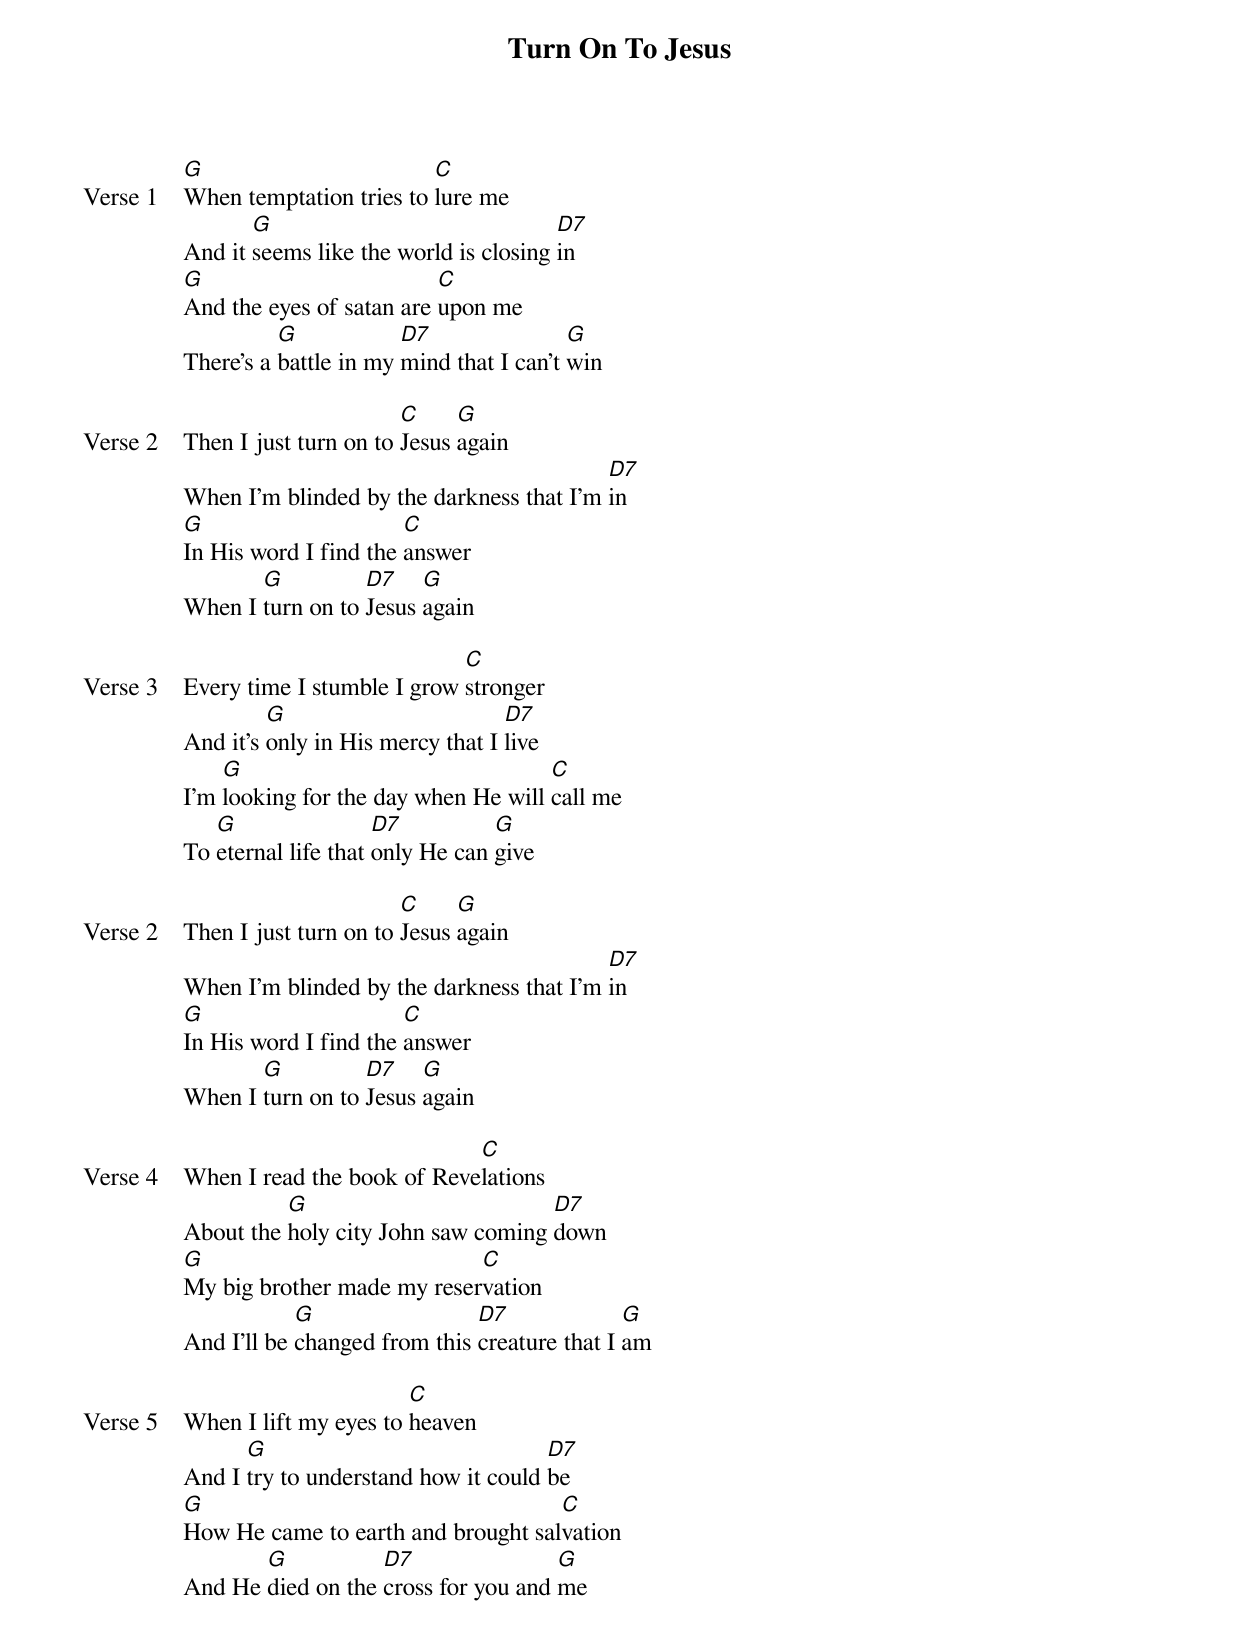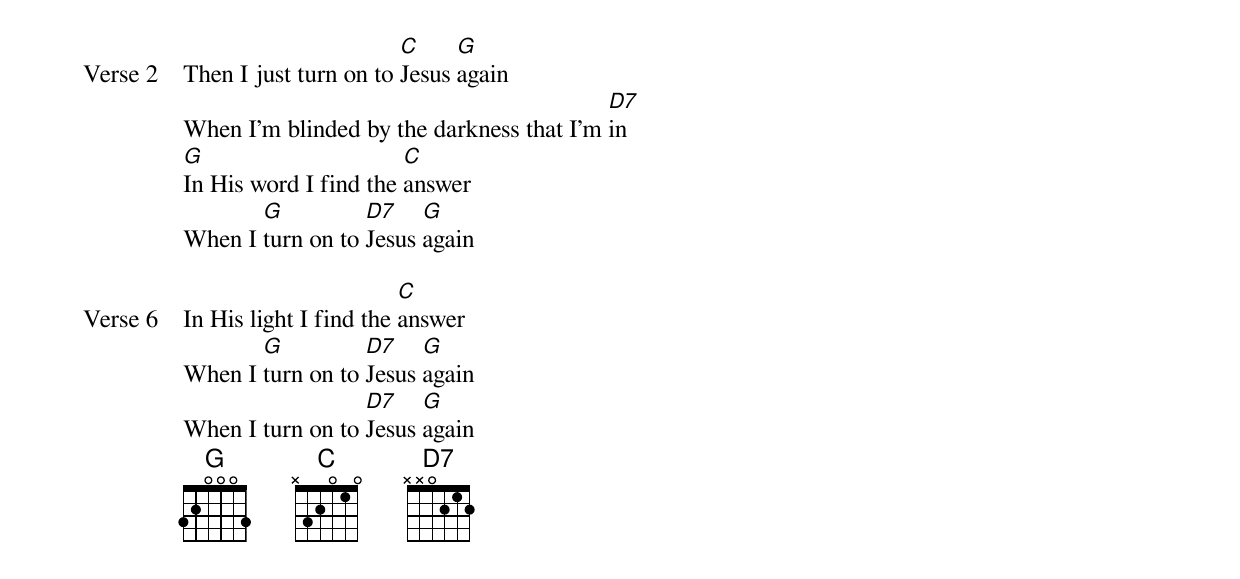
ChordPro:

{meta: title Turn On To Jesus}
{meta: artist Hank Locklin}
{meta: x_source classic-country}
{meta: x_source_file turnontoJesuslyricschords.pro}
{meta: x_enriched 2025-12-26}

{start_of_verse: Verse 1}
[G]When temptation tries to [C]lure me
And it [G]seems like the world is closing [D7]in
[G]And the eyes of satan are [C]upon me
There’s a [G]battle in my [D7]mind that I can’t [G]win
{end_of_verse}

{start_of_verse: Verse 2}
Then I just turn on to [C]Jesus [G]again
When I’m blinded by the darkness that I’m [D7]in
[G]In His word I find the [C]answer
When I [G]turn on to [D7]Jesus [G]again
{end_of_verse}

{start_of_verse: Verse 3}
Every time I stumble I grow [C]stronger
And it’s [G]only in His mercy that I [D7]live
I’m [G]looking for the day when He will [C]call me
To [G]eternal life that [D7]only He can [G]give
{end_of_verse}

{start_of_verse: Verse 2}
Then I just turn on to [C]Jesus [G]again
When I’m blinded by the darkness that I’m [D7]in
[G]In His word I find the [C]answer
When I [G]turn on to [D7]Jesus [G]again
{end_of_verse}

{start_of_verse: Verse 4}
When I read the book of Reve[C]lations
About the [G]holy city John saw coming [D7]down
[G]My big brother made my reser[C]vation
And I’ll be [G]changed from this [D7]creature that I [G]am
{end_of_verse}

{start_of_verse: Verse 5}
When I lift my eyes to [C]heaven
And I [G]try to understand how it could [D7]be
[G]How He came to earth and brought sal[C]vation
And He [G]died on the [D7]cross for you and [G]me
{end_of_verse}

{start_of_verse: Verse 2}
Then I just turn on to [C]Jesus [G]again
When I’m blinded by the darkness that I’m [D7]in
[G]In His word I find the [C]answer
When I [G]turn on to [D7]Jesus [G]again
{end_of_verse}

{start_of_verse: Verse 6}
In His light I find the [C]answer
When I [G]turn on to [D7]Jesus [G]again
When I turn on to [D7]Jesus [G]again
{end_of_verse}
